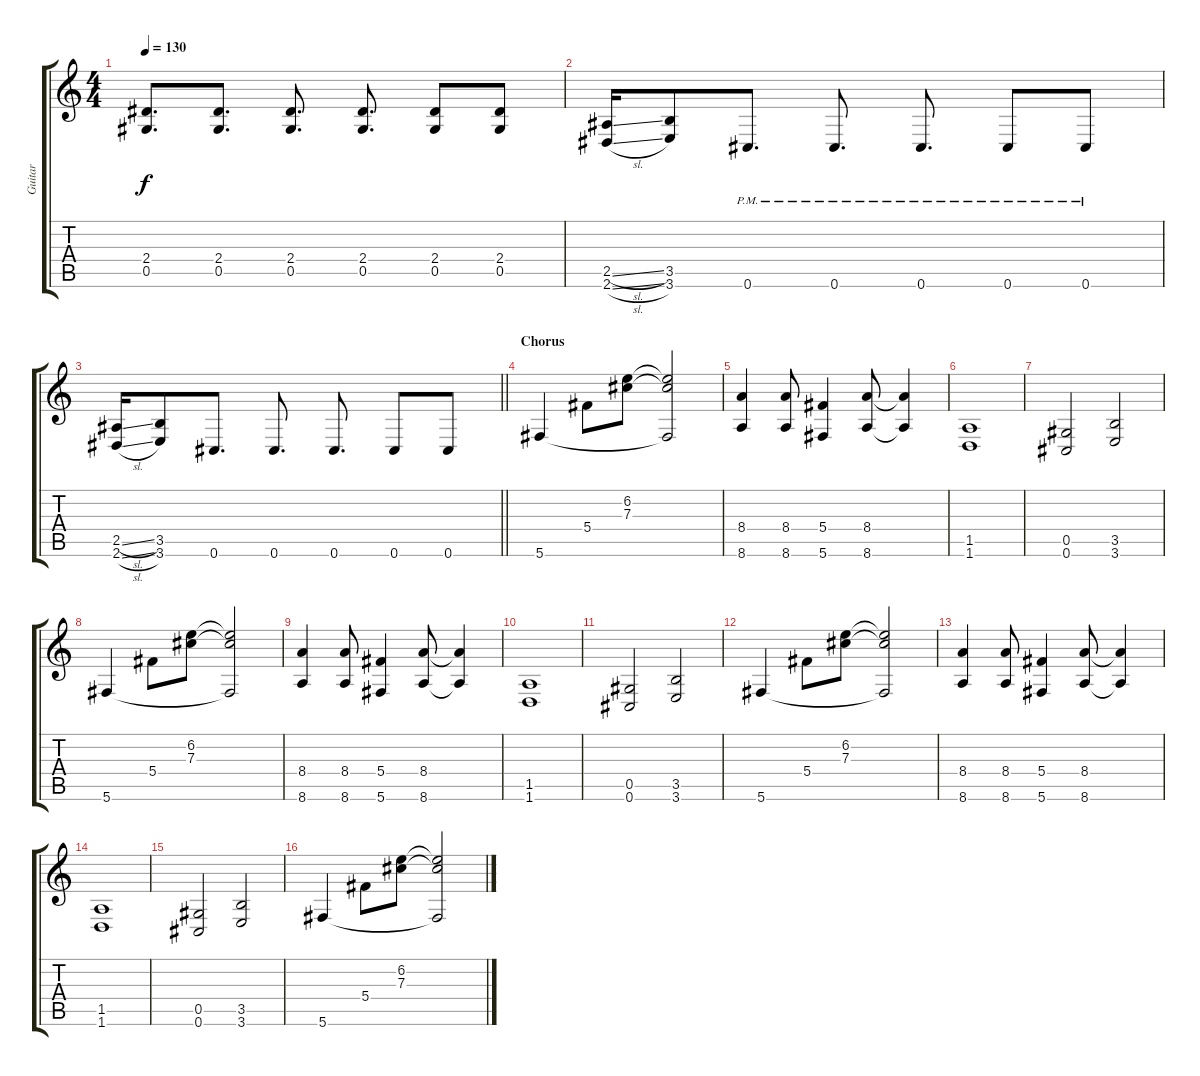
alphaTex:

\track ("Guitar" "Guitar") {instrument distortionguitar}
\staff {score tabs}
\tuning (Eb4 Bb3 Gb3 Db3 Ab2 Db2) {hide}
\ts (4 4)
\tempo 130
\clef g2
\ks c
(2.4 0.5).8{d dy f} (2.4 0.5).8{d} (2.4 0.5).8{d} (2.4 0.5).8{d} (2.4 0.5).8 (2.4 0.5).8 |
(2.5{sl} 2.6{sl}).16 (3.5 3.6).8 0.6{pm}.8{d} 0.6{pm}.8{d} 0.6{pm}.8{d} 0.6{pm}.8 0.6{pm}.8 |
\barLineRight lightlight
(2.5{sl} 2.6{sl}).16 (3.5 3.6).8 0.6.8{d} 0.6.8{d} 0.6.8{d} 0.6.8 0.6.8 |
\section ("" "Chorus")
5.6.4 5.4.8 (6.2 7.3).8 (6.2{t} 7.3{t} 5.6{t}).2 |
(8.4 8.6).4 (8.4 8.6).8 (5.4 5.6).4 (8.4 8.6).8 (8.4{t} 8.6{t}).4 |
(1.5 1.6).1 |
(0.5 0.6).2 (3.5 3.6).2 |
5.6.4 5.4.8 (6.2 7.3).8 (6.2{t} 7.3{t} 5.6{t}).2 |
(8.4 8.6).4 (8.4 8.6).8 (5.4 5.6).4 (8.4 8.6).8 (8.4{t} 8.6{t}).4 |
(1.5 1.6).1 |
(0.5 0.6).2 (3.5 3.6).2 |
5.6.4 5.4.8 (6.2 7.3).8 (6.2{t} 7.3{t} 5.6{t}).2 |
(8.4 8.6).4 (8.4 8.6).8 (5.4 5.6).4 (8.4 8.6).8 (8.4{t} 8.6{t}).4 |
(1.5 1.6).1 |
(0.5 0.6).2 (3.5 3.6).2 |
5.6.4 5.4.8 (6.2 7.3).8 (6.2{t} 7.3{t} 5.6{t}).2
